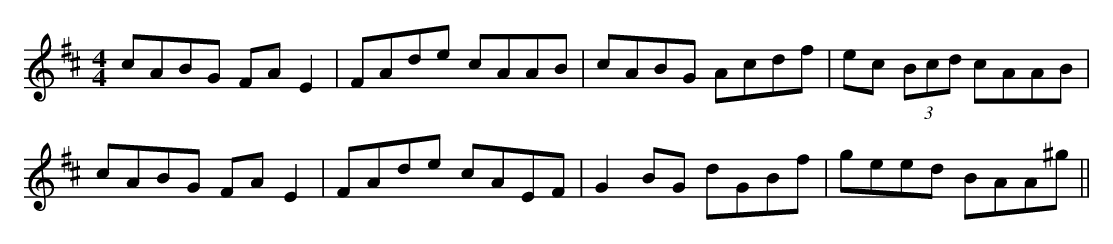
X:1
M:4/4
K:Amix
cABG FAE2|FAde cAAB|cABG Acdf|ec (3Bcd cAAB|
cABG FAE2|FAde cAEF|G2BG dGBf|geed BAA^g||
